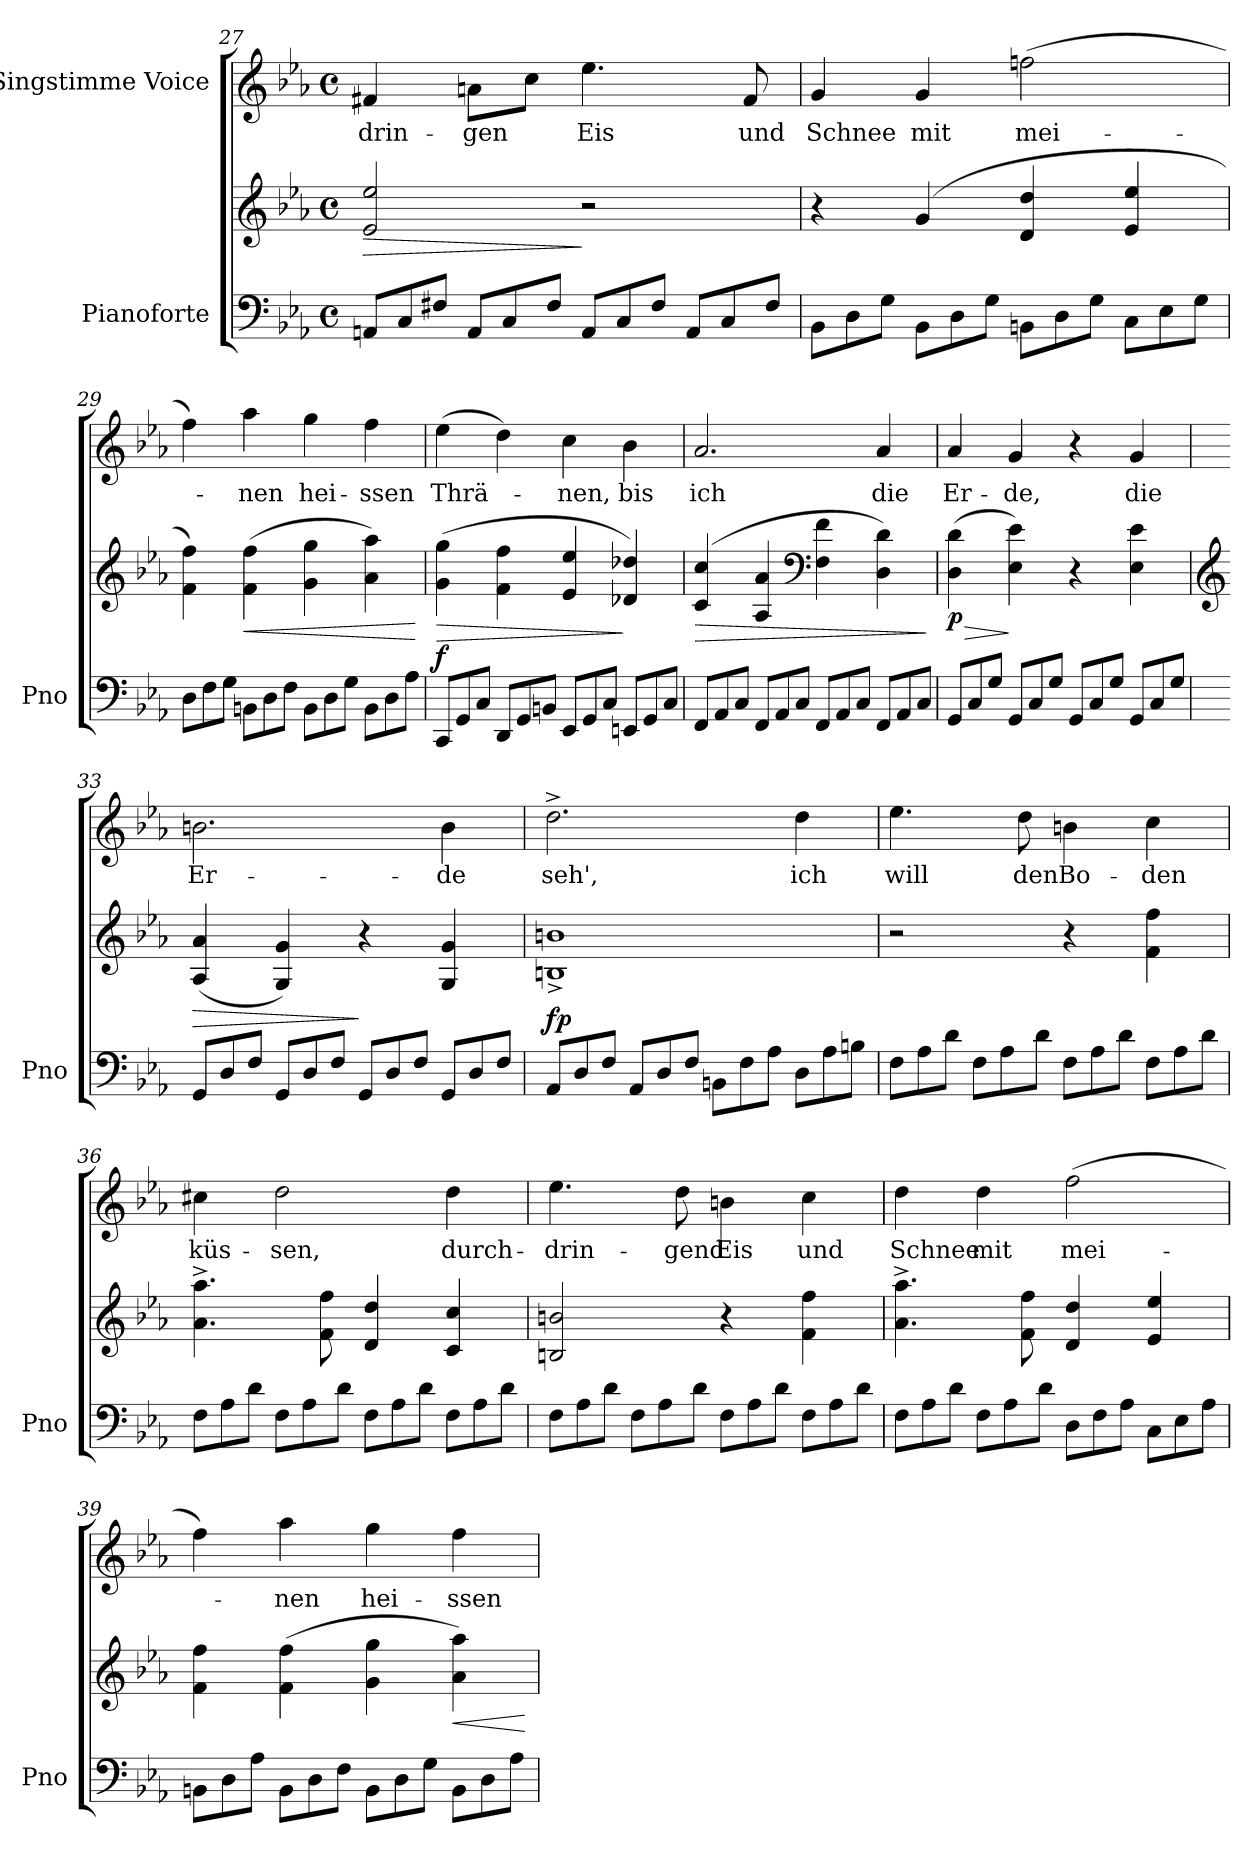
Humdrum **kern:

**kern	**kern	**dynam	**kern	**text
*part2	*part2	*part2	*part1	*part1
*staff3	*staff2	*staff2/3	*staff1	*staff1
*I"Pianoforte	*	*	*I"Singstimme Voice	*
*I'Pno	*	*	*	*
!!LO:LB:g=z
*clefF4	*clefG2	*	*clefG2	*
*k[b-e-a-]	*k[b-e-a-]	*	*k[b-e-a-]	*
*M4/4	*M4/4	*	*M4/4	*
*met(c)	*met(c)	*	*met(c)	*
*Xtuplet	*	*	*	*
=27	=27	=27	=27	=27
!	!	!LO:HP:b	!	!LO:LY:b
12AAn/L	2e-/ 2ee-/	>	4f#X/	drin-
12C/	.	.	.	.
12F#X/J	.	.	.	.
!	!	!	!	!LO:LY:b
12AA/L	.	.	8an\L	-gen
12C/	.	.	.	.
.	.	.	8cc\J	.
12F#/J	.	.	.	.
!	!	!	!	!LO:LY:b
12AA/L	2r	]	4.ee-\	Eis
12C/	.	.	.	.
12F#/J	.	.	.	.
12AA/L	.	.	.	.
12C/	.	.	.	.
!	!	!	!	!LO:LY:b
.	.	.	8f#/	und
12F#/J	.	.	.	.
!!LO:PB:g=z
=28	=28	=28	=28	=28
!	!	!	!	!LO:LY:b
12BB-\L	4r	.	4g/	Schnee
12D\	.	.	.	.
12G\J	.	.	.	.
!	!	!	!	!LO:LY:b
12BB-\L	(>4g/	.	4g/	mit
12D\	.	.	.	.
12G\J	.	.	.	.
!	!	!	!	!LO:LY:b
12BBn\L	4d/ 4dd/	.	(>2ffn\	mei-
12D\	.	.	.	.
12G\J	.	.	.	.
12C\L	4e-/ 4ee-/	.	.	.
12E-\	.	.	.	.
12G\J	.	.	.	.
=29	=29	=29	=29	=29
12D\L	4f\ 4ff\)	.	4ff\)	.
12F\	.	.	.	.
12G\J	.	.	.	.
!	!	!LO:HP:b	!	!LO:LY:b
12BBn\L	(>4f\ 4ff\	<	4aa-\	-nen
12D\	.	.	.	.
12F\J	.	.	.	.
!	!	!	!	!LO:LY:b
12BB\L	4g\ 4gg\	.	4gg\	hei-
12D\	.	.	.	.
12G\J	.	.	.	.
!	!	!	!	!LO:LY:b
12BB\L	4a-\ 4aa-\)	.	4ff\	-ssen
12D\	.	.	.	.
12A-\J	.	.	.	.
.	.	[	.	.
=30	=30	=30	=30	=30
!	!	!LO:HP:b	!	!LO:LY:b
!	!	!LO:DY:n=1:a=2	!	!
12CC/L	(>4g\ 4gg\	> f	(>4ee-\	Thrä-
12GG/	.	.	.	.
12C/J	.	.	.	.
12DD/L	4f\ 4ff\	.	4dd\)	.
12GG/	.	.	.	.
12BBn/J	.	.	.	.
!	!	!	!	!LO:LY:b
12EE-/L	4e-/ 4ee-/	.	4cc\	-nen,
12GG/	.	.	.	.
12C/J	.	.	.	.
!	!	!	!	!LO:LY:b
12EEn/L	4d-X/ 4dd-X/)	]	4b-\	bis
12GG/	.	.	.	.
12C/J	.	.	.	.
=31	=31	=31	=31	=31
!	!	!LO:HP:b	!	!LO:LY:b
12FF/L	(>4c/ 4cc/	>	2.a-/	ich
12AA-/	.	.	.	.
12C/J	.	.	.	.
12FF/L	4A-/ 4a-/	.	.	.
12AA-/	.	.	.	.
12C/J	.	.	.	.
*	*clefF4	*	*	*
12FF/L	4F\ 4f\	.	.	.
12AA-/	.	.	.	.
12C/J	.	.	.	.
!	!	!	!	!LO:LY:b
12FF/L	4D\ 4d\)	.	4a-/	die
12AA-/	.	.	.	.
12C/J	.	.	.	.
.	.	]	.	.
!!LO:PB:g=z
=32	=32	=32	=32	=32
!	!	!LO:HP:b	!	!LO:LY:b
!	!	!LO:DY:n=1:b	!	!
12GG/L	(>4D\ 4d\	> p	4a-/	Er-
12C/	.	.	.	.
12G/J	.	.	.	.
!	!	!	!	!LO:LY:b
12GG/L	4E-\ 4e-\)	]	4g/	-de,
12C/	.	.	.	.
12G/J	.	.	.	.
12GG/L	4r	.	4r	.
12C/	.	.	.	.
12G/J	.	.	.	.
!	!	!	!	!LO:LY:b
12GG/L	4E-\ 4e-\	.	4g/	die
12C/	.	.	.	.
12G/J	.	.	.	.
=33	=33	=33	=33	=33
*	*clefG2	*	*	*
!	!	!LO:HP:b	!	!LO:LY:b
12GG/L	(<4A-/ 4a-/	>	2.bn\	Er-
12D/	.	.	.	.
12F/J	.	.	.	.
12GG/L	4G/ 4g/)	.	.	.
12D/	.	.	.	.
12F/J	.	.	.	.
12GG/L	4r	]	.	.
12D/	.	.	.	.
12F/J	.	.	.	.
!	!	!	!	!LO:LY:b
12GG/L	4G/ 4g/	.	4b\	-de
12D/	.	.	.	.
12F/J	.	.	.	.
=34	=34	=34	=34	=34
!	!	!LO:DY:a=2	!	!LO:LY:b
12AA-/L	1Bn^ 1bn^	fp	2.dd^\	seh',
12D/	.	.	.	.
12F/J	.	.	.	.
12AA-/L	.	.	.	.
12D/	.	.	.	.
12F/J	.	.	.	.
12BBn\L	.	.	.	.
12F\	.	.	.	.
12A-\J	.	.	.	.
!	!	!	!	!LO:LY:b
12D\L	.	.	4dd\	ich
12A-\	.	.	.	.
12Bn\J	.	.	.	.
=35	=35	=35	=35	=35
!	!	!	!	!LO:LY:b
12F\L	2r	.	4.ee-\	will
12A-\	.	.	.	.
12d\J	.	.	.	.
12F\L	.	.	.	.
12A-\	.	.	.	.
!	!	!	!	!LO:LY:b
.	.	.	8dd\	den
12d\J	.	.	.	.
!	!	!	!	!LO:LY:b
12F\L	4r	.	4bn\	Bo-
12A-\	.	.	.	.
12d\J	.	.	.	.
!	!	!	!	!LO:LY:b
12F\L	4f\ 4ff\	.	4cc\	-den
12A-\	.	.	.	.
12d\J	.	.	.	.
!!LO:LB:g=z
=36	=36	=36	=36	=36
!	!	!	!	!LO:LY:b
12F\L	4.a-\^ 4.aa-\^	.	4cc#X\	küs-
12A-\	.	.	.	.
12d\J	.	.	.	.
!	!	!	!	!LO:LY:b
12F\L	.	.	2dd\	-sen,
12A-\	.	.	.	.
.	8f\ 8ff\	.	.	.
12d\J	.	.	.	.
12F\L	4d/ 4dd/	.	.	.
12A-\	.	.	.	.
12d\J	.	.	.	.
!	!	!	!	!LO:LY:b
12F\L	4c/ 4cc/	.	4dd\	durch-
12A-\	.	.	.	.
12d\J	.	.	.	.
=37	=37	=37	=37	=37
!	!	!	!	!LO:LY:b
12F\L	2Bn/ 2bn/	.	4.ee-\	-drin-
12A-\	.	.	.	.
12d\J	.	.	.	.
12F\L	.	.	.	.
12A-\	.	.	.	.
!	!	!	!	!LO:LY:b
.	.	.	8dd\	-gend
12d\J	.	.	.	.
!	!	!	!	!LO:LY:b
12F\L	4r	.	4bn\	Eis
12A-\	.	.	.	.
12d\J	.	.	.	.
!	!	!	!	!LO:LY:b
12F\L	4f\ 4ff\	.	4cc\	und
12A-\	.	.	.	.
12d\J	.	.	.	.
=38	=38	=38	=38	=38
!	!	!	!	!LO:LY:b
12F\L	4.a-\^ 4.aa-\^	.	4dd\	Schnee
12A-\	.	.	.	.
12d\J	.	.	.	.
!	!	!	!	!LO:LY:b
12F\L	.	.	4dd\	mit
12A-\	.	.	.	.
.	8f\ 8ff\	.	.	.
12d\J	.	.	.	.
!	!	!	!	!LO:LY:b
12D\L	4d/ 4dd/	.	(>2ff\	mei-
12F\	.	.	.	.
12A-\J	.	.	.	.
12C\L	4e-/ 4ee-/	.	.	.
12E-\	.	.	.	.
12A-\J	.	.	.	.
=39	=39	=39	=39	=39
12BBn\L	4f\ 4ff\	.	4ff\)	.
12D\	.	.	.	.
12A-\J	.	.	.	.
!	!	!	!	!LO:LY:b
12BB\L	(>4f\ 4ff\	.	4aa-\	-nen
12D\	.	.	.	.
12F\J	.	.	.	.
!	!	!	!	!LO:LY:b
12BB\L	4g\ 4gg\	.	4gg\	hei-
12D\	.	.	.	.
12G\J	.	.	.	.
!	!	!LO:HP:b	!	!LO:LY:b
12BB\L	4a-\ 4aa-\)	<	4ff\	-ssen
12D\	.	.	.	.
12A-\J	.	.	.	.
.	.	[	.	.
=	=	=	=	=
*-	*-	*-	*-	*-
